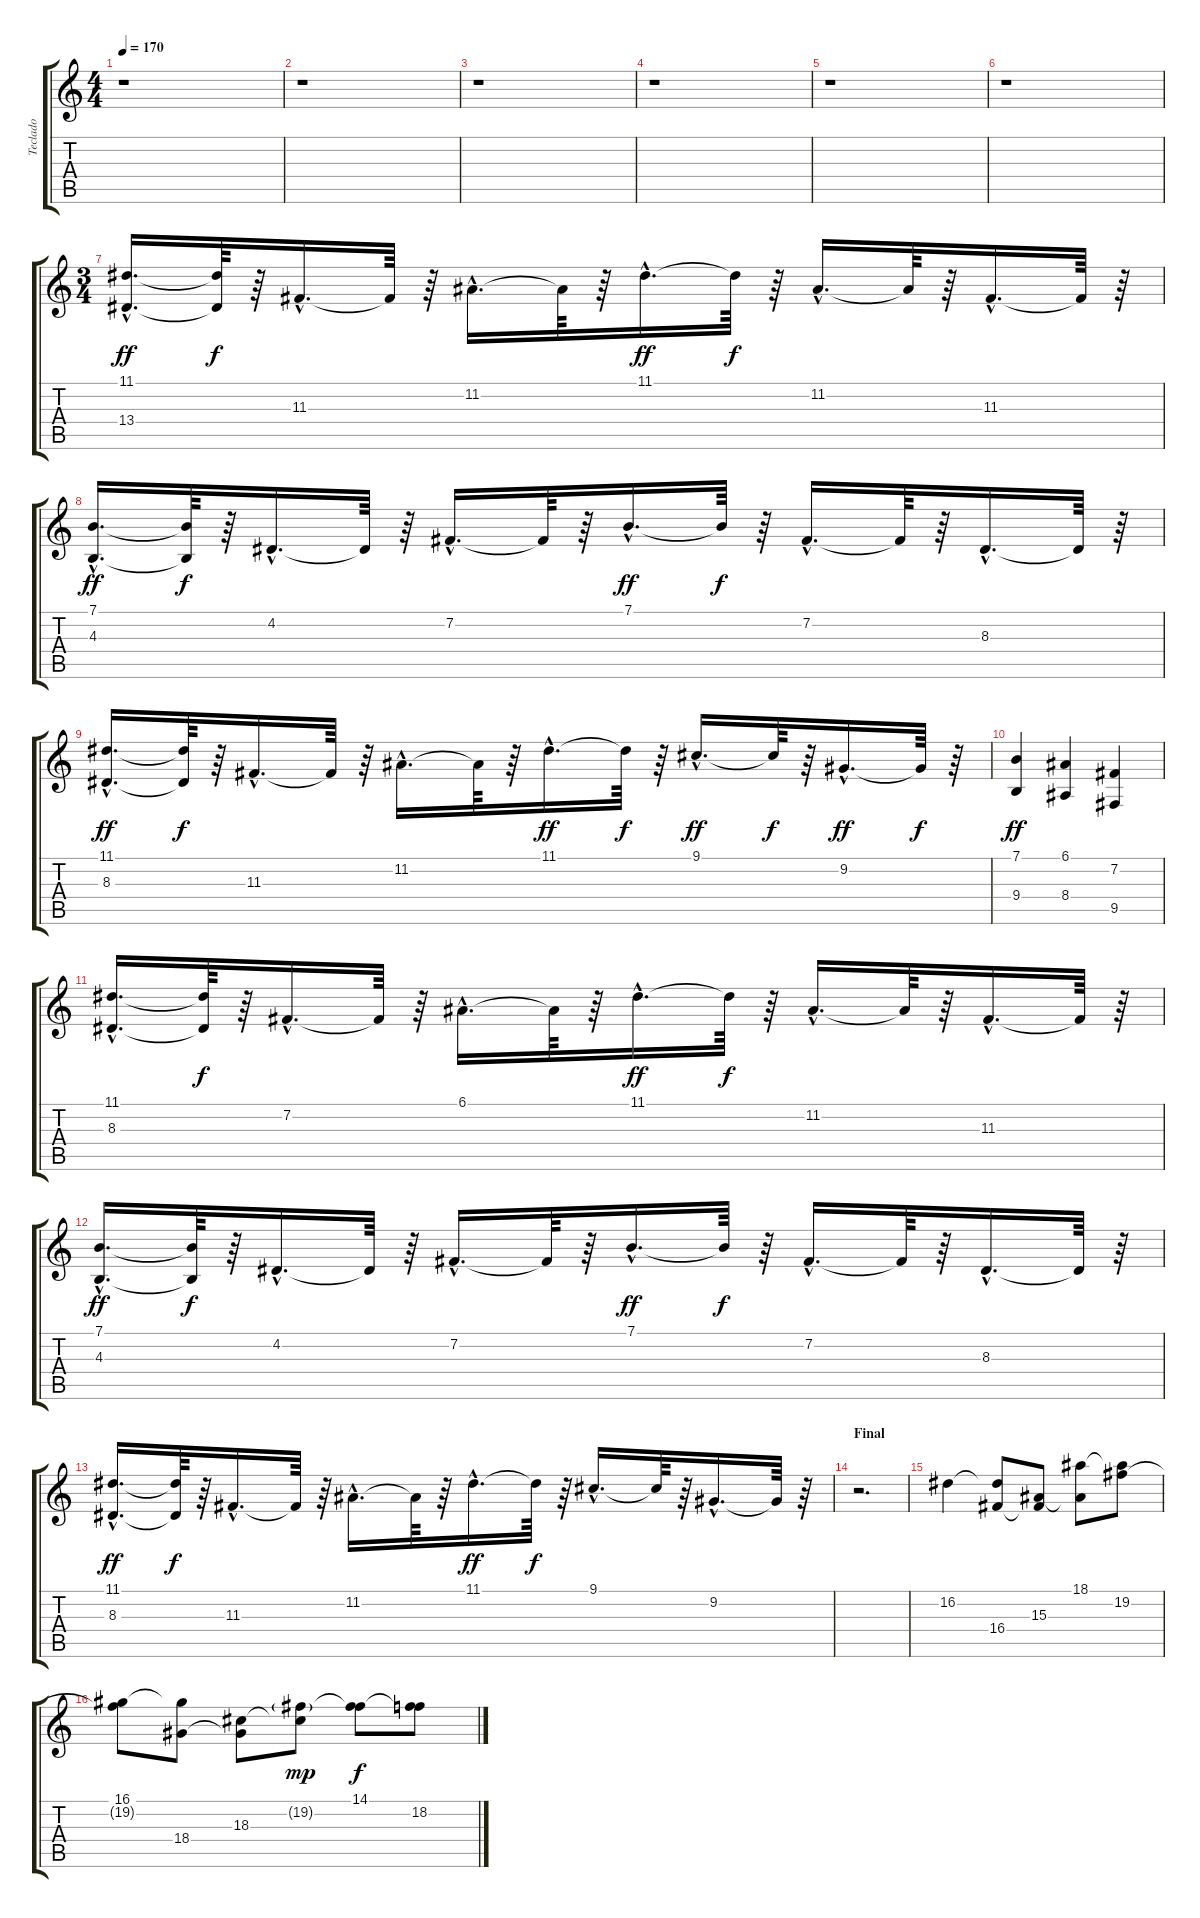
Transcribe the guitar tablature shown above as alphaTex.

\track ("Teclado" "Teclado") {instrument acousticgrandpiano}
\staff {score tabs}
\tuning (E4 B3 G3 D3 A2 E2) {hide}
\ts (4 4)
\tempo 170
\clef g2
\ks c
r.1{dy f} |
r.1 |
r.1 |
r.1 |
r.1 |
r.1 |
\ts (3 4)
(11.1{hac} 13.4{hac}).16{d dy ff volume 13} (11.1{t} 13.4{t}).64{dy f} r.64 11.3{hac}.16{d} 11.3{t}.64 r.64 11.2{hac}.16{d} 11.2{t}.64 r.64 11.1{hac}.16{d dy ff} 11.1{t}.64{dy f} r.64 11.2{hac}.16{d} 11.2{t}.64 r.64 11.3{hac}.16{d} 11.3{t}.64 r.64 |
(7.1{hac} 4.3{hac}).16{d dy ff} (7.1{t} 4.3{t}).64{dy f} r.64 4.2{hac}.16{d} 4.2{t}.64 r.64 7.2{hac}.16{d} 7.2{t}.64 r.64 7.1{hac}.16{d dy ff} 7.1{t}.64{dy f} r.64 7.2{hac}.16{d} 7.2{t}.64 r.64 8.3{hac}.16{d} 8.3{t}.64 r.64 |
(11.1{hac} 8.3{hac}).16{d dy ff} (11.1{t} 8.3{t}).64{dy f} r.64 11.3{hac}.16{d} 11.3{t}.64 r.64 11.2{hac}.16{d} 11.2{t}.64 r.64 11.1{hac}.16{d dy ff} 11.1{t}.64{dy f} r.64 9.1{hac}.16{d dy ff} 9.1{t}.64{dy f} r.64 9.2{hac}.16{d dy ff} 9.2{t}.64{dy f} r.64 |
(7.1 9.4).4{dy ff} (6.1 8.4).4 (7.2 9.5).4 |
(11.1{hac} 8.3{hac}).16{d} (11.1{t} 8.3{t}).64{dy f} r.64 7.2{hac}.16{d} 7.2{t}.64 r.64 6.1{hac}.16{d} 6.1{t}.64 r.64 11.1{hac}.16{d dy ff} 11.1{t}.64{dy f} r.64 11.2{hac}.16{d} 11.2{t}.64 r.64 11.3{hac}.16{d} 11.3{t}.64 r.64 |
(7.1{hac} 4.3{hac}).16{d dy ff} (7.1{t} 4.3{t}).64{dy f} r.64 4.2{hac}.16{d} 4.2{t}.64 r.64 7.2{hac}.16{d} 7.2{t}.64 r.64 7.1{hac}.16{d dy ff} 7.1{t}.64{dy f} r.64 7.2{hac}.16{d} 7.2{t}.64 r.64 8.3{hac}.16{d} 8.3{t}.64 r.64 |
(11.1{hac} 8.3{hac}).16{d dy ff} (11.1{t} 8.3{t}).64{dy f} r.64 11.3{hac}.16{d} 11.3{t}.64 r.64 11.2{hac}.16{d} 11.2{t}.64 r.64 11.1{hac}.16{d dy ff} 11.1{t}.64{dy f} r.64 9.1{hac}.16{d} 9.1{t}.64 r.64 9.2{hac}.16{d} 9.2{t}.64 r.64 |
\section ("" "Final")
r.2{d} |
16.2.4{volume 11} (16.2{t} 16.4).8 (15.3 16.4{t}).8 (18.1 15.3{t}).8 (18.1{t} 19.2).8 |
(16.1 19.2{t}).8 (16.1{t} 18.4).8 (18.3 18.4{t}).8 (19.2{g} 18.3{t}).8{dy mp} (14.1 19.2{t}).8{dy f} (14.1{t} 18.2).8
